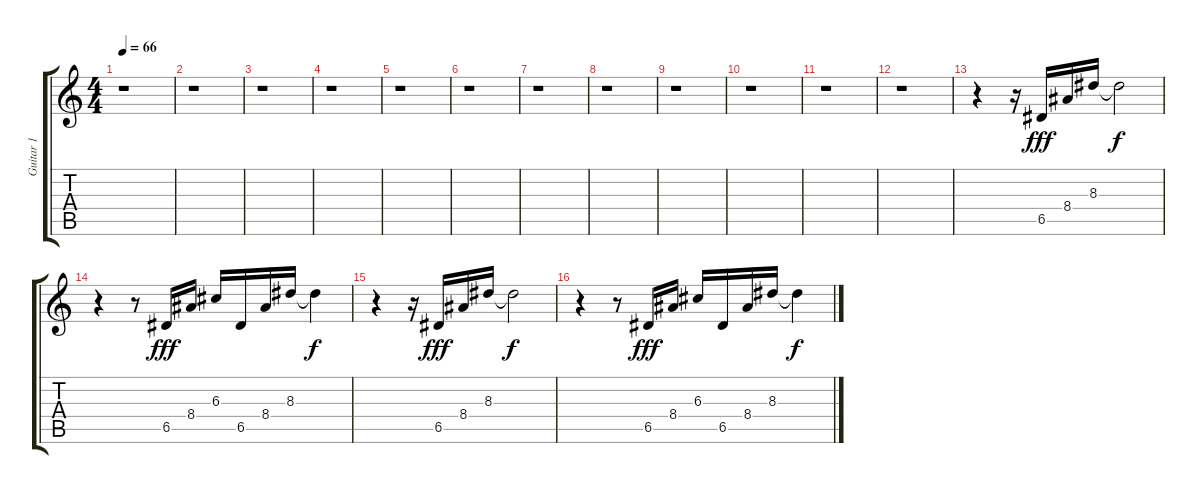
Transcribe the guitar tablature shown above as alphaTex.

\track ("Guitar 1" "Guitar 1") {instrument electricguitarclean}
\staff {score tabs}
\tuning (E4 B3 G3 D3 A2 E2) {hide}
\ts (4 4)
\tempo 66
\clef g2
\ks c
r.1{dy fff} |
r.1 |
r.1 |
r.1 |
r.1 |
r.1 |
r.1 |
r.1 |
r.1 |
r.1 |
r.1 |
r.1 |
r.4 r.16 6.5.16 8.4.16 8.3.16 8.3{t}.2{dy f} |
r.4 r.8 6.5.16{dy fff} 8.4.16 6.3.16 6.5.16 8.4.16 8.3.16 8.3{t}.4{dy f} |
r.4 r.16 6.5.16{dy fff} 8.4.16 8.3.16 8.3{t}.2{dy f} |
r.4 r.8 6.5.16{dy fff} 8.4.16 6.3.16 6.5.16 8.4.16 8.3.16 8.3{t}.4{dy f}
